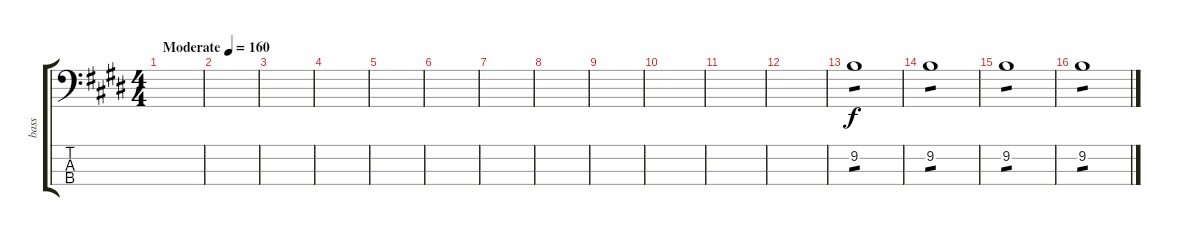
\track ("bass" "bass") {instrument electricbassfinger}
\staff {score tabs}
\tuning (G2 D2 A1 E1) {hide}
\ts (4 4)
\tempo (160 "Moderate")
\clef f4
\ks e
|
|
|
|
|
|
|
|
|
|
|
|
9.2.1{tp 1} |
9.2.1{tp 1} |
9.2.1{tp 1} |
9.2.1{tp 1}
